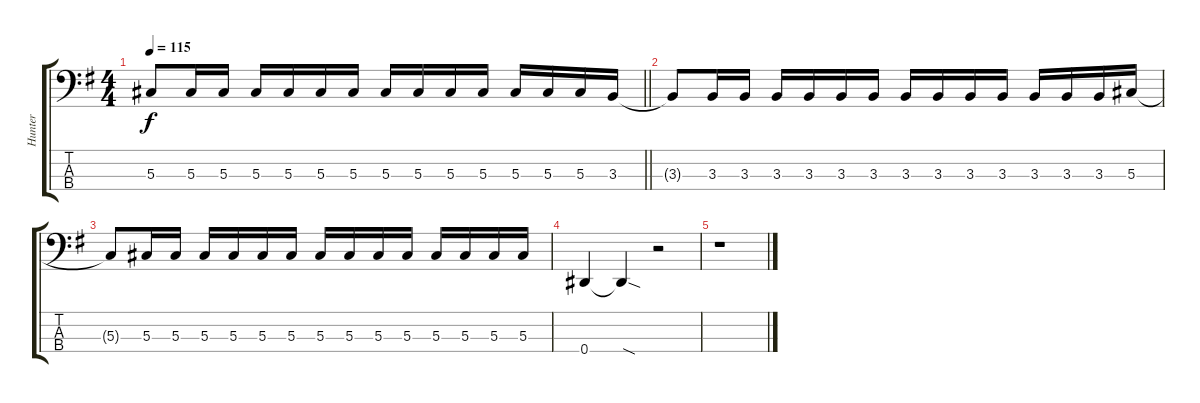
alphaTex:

\track ("Hunter" "Hunter") {instrument electricbassfinger}
\staff {score tabs}
\tuning (Gb2 Db2 Ab1 Eb1) {hide}
\ts (4 4)
\tempo 115
\clef f4
\barLineRight lightlight
\ks g
5.3{t}.8{dy f} 5.3.16 5.3.16 5.3.16 5.3.16 5.3.16 5.3.16 5.3.16 5.3.16 5.3.16 5.3.16 5.3.16 5.3.16 5.3.16 3.3.16 |
3.3{t}.8 3.3.16 3.3.16 3.3.16 3.3.16 3.3.16 3.3.16 3.3.16 3.3.16 3.3.16 3.3.16 3.3.16 3.3.16 3.3.16 5.3.16 |
5.3{t}.8 5.3.16 5.3.16 5.3.16 5.3.16 5.3.16 5.3.16 5.3.16 5.3.16 5.3.16 5.3.16 5.3.16 5.3.16 5.3.16 5.3.16 |
0.4.4 0.4{sod t}.4 r.2 |
r.1
